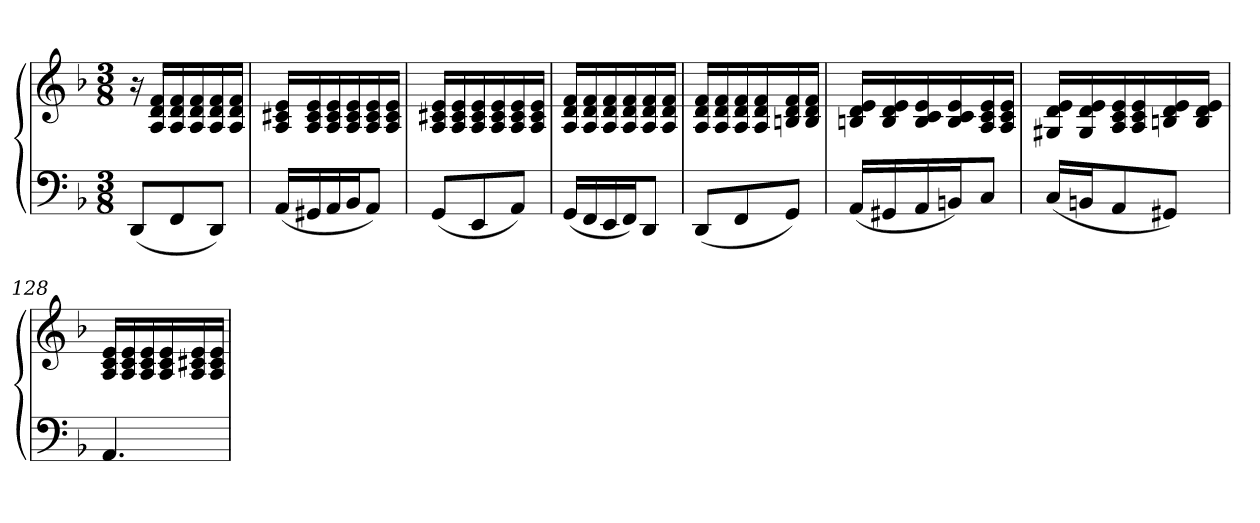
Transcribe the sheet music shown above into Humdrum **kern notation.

**kern	**kern
*part1	*part1
*staff2	*staff1
*clefF4	*clefG2
*k[b-]	*k[b-]
*d:	*d:
*M3/8	*M3/8
=	=
(8DDL	16r
.	16A 16d 16fLL
8FF	16A 16d 16f
.	16A 16d 16f
8DDJ)	16A 16d 16f
.	16A 16d 16fJJ
=122	=122
(16AALL	16A 16c#X 16eLL
16GG#X	16A 16c# 16e
16AA	16A 16c# 16e
16BB-J	16A 16c# 16e
8AAJ)	16A 16c# 16e
.	16A 16c# 16eJJ
=123	=123
(8GGL	16A 16c#X 16eLL
.	16A 16c# 16e
8EE	16A 16c# 16e
.	16A 16c# 16e
8AAJ)	16A 16c# 16e
.	16A 16c# 16eJJ
=124	=124
(16GGLL	16A 16d 16fLL
16FF	16A 16d 16f
16EE	16A 16d 16f
16FFJ)	16A 16d 16f
8DDJ	16A 16d 16f
.	16A 16d 16fJJ
=125	=125
(8DDL	16A 16d 16fLL
.	16A 16d 16f
8FF	16A 16d 16f
.	16A 16d 16f
8GGJ)	16Bn 16d 16f
.	16B 16d 16fJJ
=126	=126
(16AALL	16Bn 16d 16eLL
16GG#X	16B 16d 16e
16AA	16B 16c 16e
16BBnJ)	16B 16c 16e
8CJ	16A 16c 16e
.	16A 16c 16eJJ
=127	=127
(16CLL	16G#X 16d 16eLL
16BBnJ	16G# 16d 16e
8AA	16A 16c 16e
.	16A 16c 16e
8GG#XJ)	16Bn 16d 16e
.	16B 16d 16eJJ
=128	=128
4.AA	16A 16c 16eLL
.	16A 16c 16e
.	16A 16c 16e
.	16A 16c 16e
.	16A 16c#X 16e
.	16A 16c# 16eJJ
=	=
*-	*-
